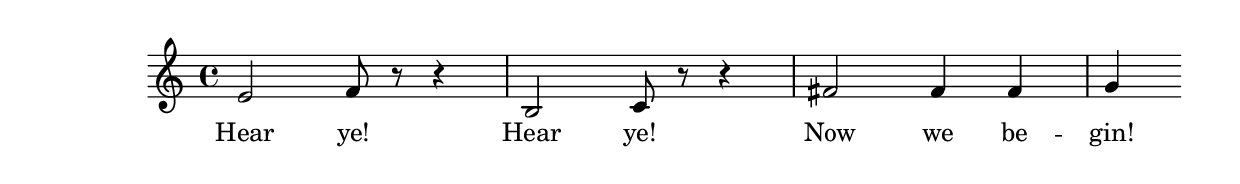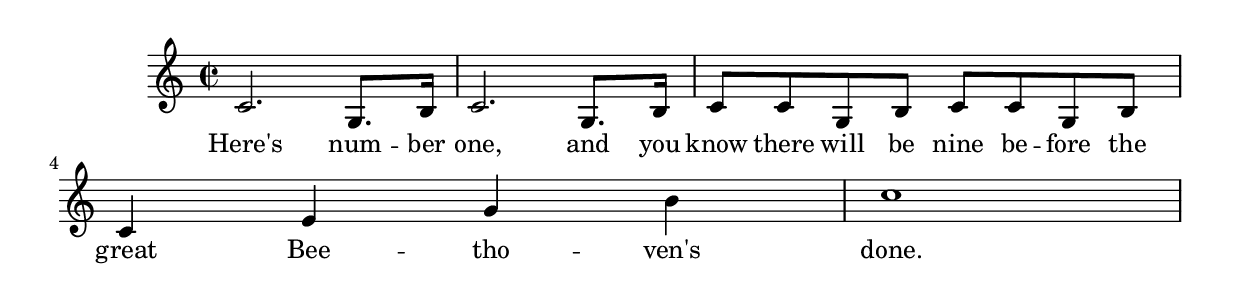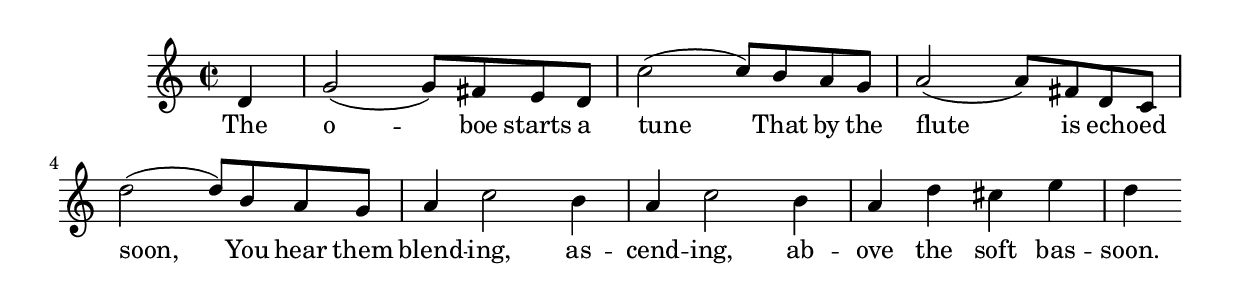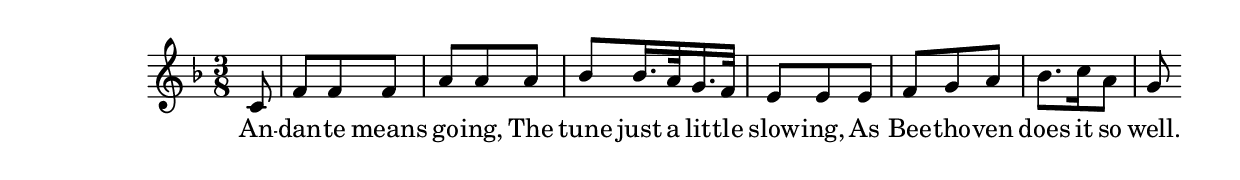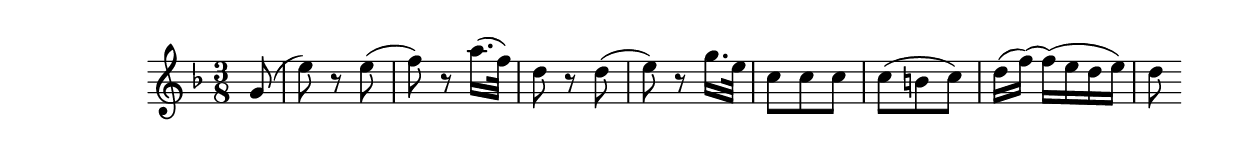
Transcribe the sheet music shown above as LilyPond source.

% Beethoven Symphony No. 1
\version "2.18.2"
% Melody definitions for movements of
% Beethovens's 1st Symphony (beethoven-001)

% Movement I Melody A {{{
melody_ia = <<
    \relative c' {
        \clef "treble"
        \key c \major
        \time 4/4
        e2 f8 r8 r4 | b,2 c8 r8 r4 | fis2 fis4 fis | g
    }
    \addlyrics {
        Hear ye! Hear ye! Now we be -- gin!
    }
>> % }}}

% Movement I Melody B {{{
melody_ib = <<
    \relative c' {
        \clef "treble"
        \key c \major
        \time 2/2
        c2. g8. b16 | c2. g8. b16 |
        c8 c g b c c g b | c4 e g b | c1
    }
    \addlyrics {
        Here's num -- ber one, and you know there will be nine
        be -- fore the great Bee -- tho -- ven's done.
    }
>> % }}}

% Movement I Melody C {{{
melody_ic = <<
    \relative c' {
        \clef "treble"
        \key c \major
        \time 2/2
        \partial 4 d4 |
        g2( g8) fis e d | c'2( c8) b a g |
        a2( a8) fis d c | d'2( d8) b a g |
        a4 c2 b4 | a4 c2 b4 | a4 d cis e | d4
    }
    \addlyrics {
        The o -- -- boe starts a tune
        That by the flute is ech -- oed soon,
        You hear them blend -- ing, as -- cend -- ing,
        ab -- ove the soft bas -- soon.
    }
>> % }}}

% Movement II Melody A {{{
melody_iia = <<
    \relative c' {
        \clef "treble"
        \key f \major
        \time 3/8
        \partial 8 c8 |
        f8 f f | a8 a a | bes8 bes16. a32 g16. f32 |
        e8 e e | f8 g a | bes8. c16 a8 | g8
    }
    \addlyrics {
        An -- dan -- te means go -- ing, The tune just a lit -- tle
        slow -- ing, As Bee -- tho -- ven does it so well.
    }
>> % }}}

% Movement II Melody B {{{
melody_iib = <<
    \relative c' {
        \clef "treble"
        \key f \major
        \time 3/8
        \partial 8 g'8( |
        e'8) r8 e8( | f8) r8 a16.( f32) |
        d8 r8 d8( | e8) r8 g16. e32 |
        c8 c c | c8( b c) | d16([ f)(] f)( e d e) | d8
    }
    \addlyrics {
    }
>> % }}}


\paper { oddFooterMarkup = ##f }
\layout { ragged-right = ##f }

\book {
  \bookOutputSuffix "1a"
  \melody_ia
}

\book {
  \bookOutputSuffix "1b"
  \melody_ib
}

\book {
  \bookOutputSuffix "1c"
  \melody_ic
}

\book {
  \bookOutputSuffix "2a"
  \melody_iia
}

\book {
  \bookOutputSuffix "2b"
  \melody_iib
}
